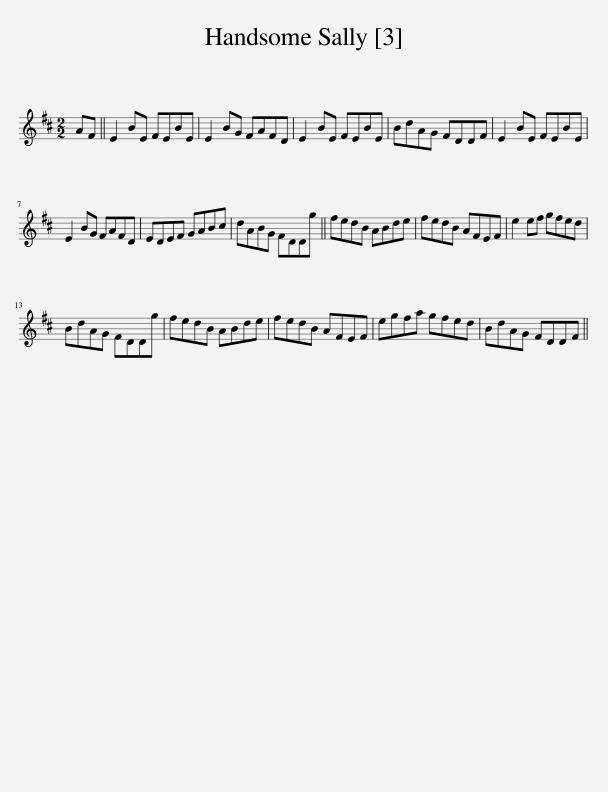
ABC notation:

X:1
L:1/8
M:2/2
I:linebreak $
K:D
V:1 treble
V:1
 AF || E2 BE FEBE | E2 BG FAFD | E2 BE FEBE | BdAG FDDF | %5
 E2 BE FEBE |$ E2 BG FAFD | EDEF GABc | dABG FDDg || fedB ABde | %10
 fedB AFEF | e2 ef gfed |$ BdAG FDDg | fedB ABde | fedB AFEF | %15
 egfa gfed | BdAG FDDF || %17
